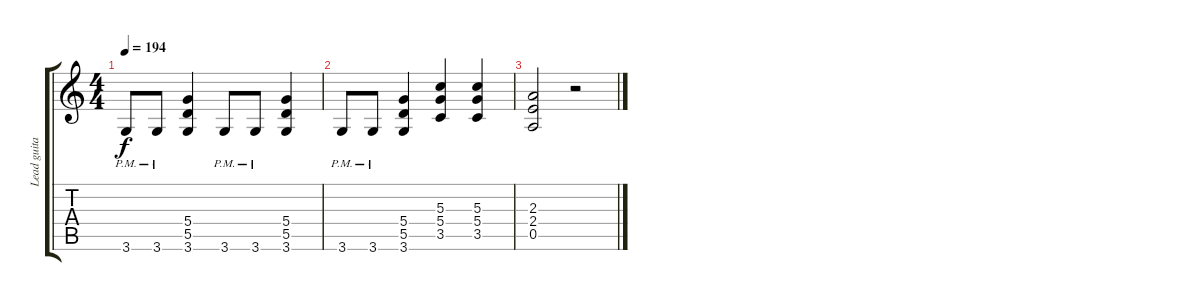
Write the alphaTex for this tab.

\track ("Lead guitar" "Lead guita") {instrument distortionguitar}
\staff {score tabs}
\tuning (E4 B3 G3 D3 A2 E2) {hide}
\ts (4 4)
\tempo 194
\clef g2
\ks c
3.6{pm}.8{dy f} 3.6{pm}.8 (5.4 5.5 3.6).4 3.6{pm}.8 3.6{pm}.8 (5.4 5.5 3.6).4 |
3.6{pm}.8 3.6{pm}.8 (5.4 5.5 3.6).4 (5.3 5.4 3.5).4 (5.3 5.4 3.5).4 |
(2.3 2.4 0.5).2 r.2
